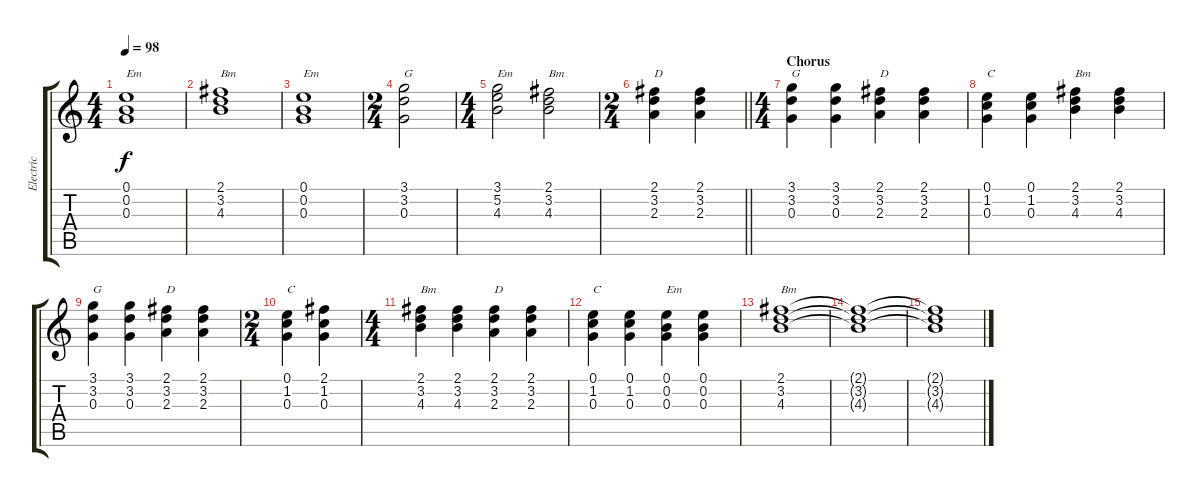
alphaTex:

\track ("Electric" "Electric") {instrument overdrivenguitar}
\staff {score tabs}
\tuning (E4 B3 G3 D3 A2 E2) {hide}
\ts (4 4)
\tempo 98
\clef g2
\ks c
(0.1 0.2 0.3).1{txt "Em" dy f} |
(2.1 3.2 4.3).1{txt "Bm"} |
(0.1 0.2 0.3).1{txt "Em"} |
\ts (2 4)
(3.1 3.2 0.3).2{txt "G"} |
\ts (4 4)
(3.1 5.2 4.3).2{txt "Em"} (2.1 3.2 4.3).2{txt "Bm"} |
\ts (2 4)
\barLineRight lightlight
(2.1 3.2 2.3).4{txt "D"} (2.1 3.2 2.3).4 |
\ts (4 4)
\section ("" "Chorus")
(3.1 3.2 0.3).4{txt "G"} (3.1 3.2 0.3).4 (2.1 3.2 2.3).4{txt "D"} (2.1 3.2 2.3).4 |
(0.1 1.2 0.3).4{txt "C"} (0.1 1.2 0.3).4 (2.1 3.2 4.3).4{txt "Bm"} (2.1 3.2 4.3).4 |
(3.1 3.2 0.3).4{txt "G"} (3.1 3.2 0.3).4 (2.1 3.2 2.3).4{txt "D"} (2.1 3.2 2.3).4 |
\ts (2 4)
(0.1 1.2 0.3).4{txt "C"} (2.1 1.2 0.3).4 |
\ts (4 4)
(2.1 3.2 4.3).4{txt "Bm"} (2.1 3.2 4.3).4 (2.1 3.2 2.3).4{txt "D"} (2.1 3.2 2.3).4 |
(0.1 1.2 0.3).4{txt "C"} (0.1 1.2 0.3).4 (0.1 0.2 0.3).4{txt "Em"} (0.1 0.2 0.3).4 |
(2.1 3.2 4.3).1{txt "Bm"} |
(2.1{t} 3.2{t} 4.3{t}).1 |
(2.1{t} 3.2{t} 4.3{t}).1
